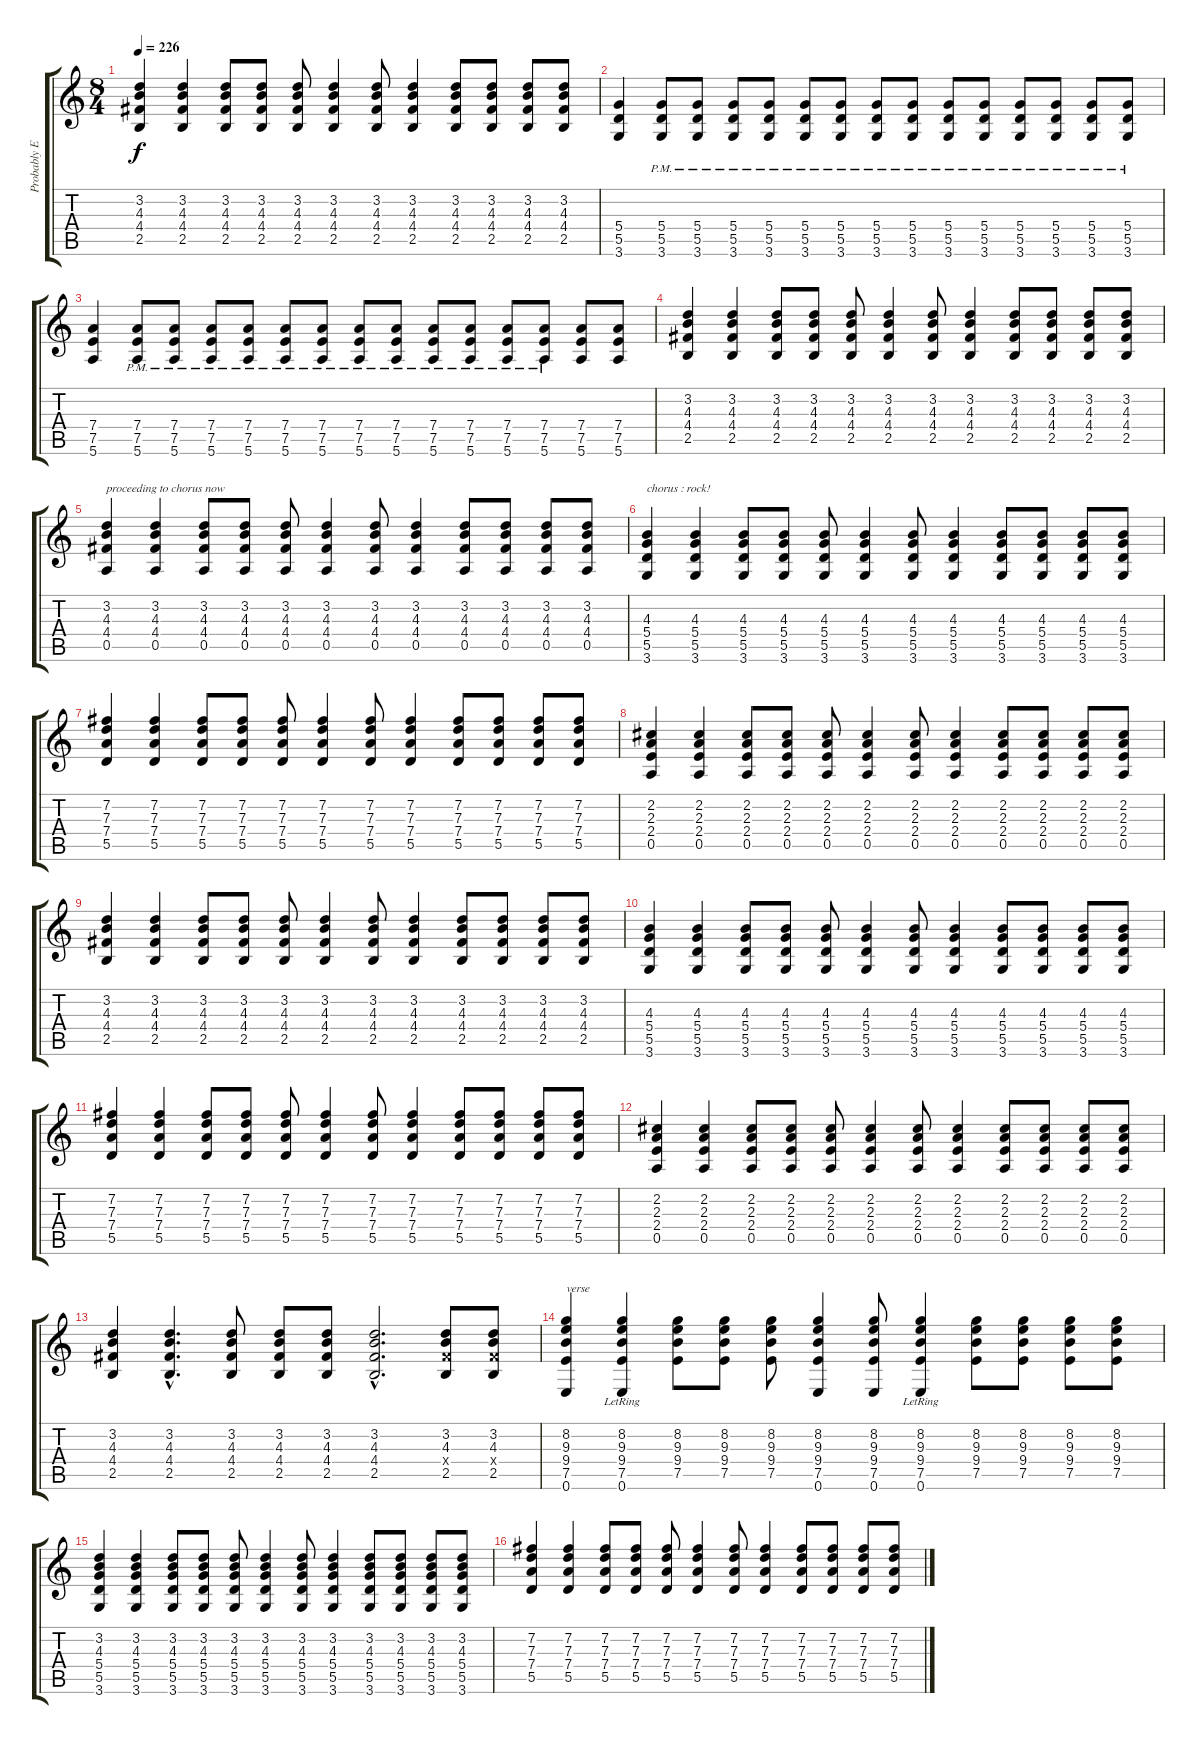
\track ("Probably El Hefe" "Probably E") {instrument electricguitarclean}
\staff {score tabs}
\tuning (E4 B3 G3 D3 A2 E2) {hide}
\ts (8 4)
\tempo 226
\clef g2
\ks c
(3.2 4.3 4.4 2.5).4{dy f} (3.2 4.3 4.4 2.5).4 (3.2 4.3 4.4 2.5).8 (3.2 4.3 4.4 2.5).8 (3.2 4.3 4.4 2.5).8 (3.2 4.3 4.4 2.5).4 (3.2 4.3 4.4 2.5).8 (3.2 4.3 4.4 2.5).4 (3.2 4.3 4.4 2.5).8 (3.2 4.3 4.4 2.5).8 (3.2 4.3 4.4 2.5).8 (3.2 4.3 4.4 2.5).8 |
(5.4 5.5 3.6).4 (5.4 5.5{pm} 3.6{pm}).8 (5.4 5.5{pm} 3.6{pm}).8 (5.4 5.5{pm} 3.6{pm}).8 (5.4 5.5{pm} 3.6{pm}).8 (5.4 5.5{pm} 3.6{pm}).8 (5.4 5.5{pm} 3.6{pm}).8 (5.4 5.5{pm} 3.6{pm}).8 (5.4 5.5{pm} 3.6{pm}).8 (5.4 5.5{pm} 3.6{pm}).8 (5.4 5.5{pm} 3.6{pm}).8 (5.4 5.5{pm} 3.6{pm}).8 (5.4 5.5{pm} 3.6{pm}).8 (5.4 5.5{pm} 3.6{pm}).8 (5.4 5.5{pm} 3.6{pm}).8 |
(7.4 7.5 5.6).4 (7.4 7.5{pm} 5.6{pm}).8 (7.4 7.5{pm} 5.6{pm}).8 (7.4 7.5{pm} 5.6{pm}).8 (7.4 7.5{pm} 5.6{pm}).8 (7.4 7.5{pm} 5.6{pm}).8 (7.4 7.5{pm} 5.6{pm}).8 (7.4 7.5{pm} 5.6{pm}).8 (7.4 7.5{pm} 5.6{pm}).8 (7.4 7.5{pm} 5.6{pm}).8 (7.4 7.5{pm} 5.6{pm}).8 (7.4 7.5{pm} 5.6{pm}).8 (7.4 7.5{pm} 5.6{pm}).8 (7.4 7.5 5.6).8 (7.4 7.5 5.6).8 |
(3.2 4.3 4.4 2.5).4 (3.2 4.3 4.4 2.5).4 (3.2 4.3 4.4 2.5).8 (3.2 4.3 4.4 2.5).8 (3.2 4.3 4.4 2.5).8 (3.2 4.3 4.4 2.5).4 (3.2 4.3 4.4 2.5).8 (3.2 4.3 4.4 2.5).4 (3.2 4.3 4.4 2.5).8 (3.2 4.3 4.4 2.5).8 (3.2 4.3 4.4 2.5).8 (3.2 4.3 4.4 2.5).8 |
(3.2 4.3 4.4 0.5).4{txt "proceeding to chorus now"} (3.2 4.3 4.4 0.5).4 (3.2 4.3 4.4 0.5).8 (3.2 4.3 4.4 0.5).8 (3.2 4.3 4.4 0.5).8 (3.2 4.3 4.4 0.5).4 (3.2 4.3 4.4 0.5).8 (3.2 4.3 4.4 0.5).4 (3.2 4.3 4.4 0.5).8 (3.2 4.3 4.4 0.5).8 (3.2 4.3 4.4 0.5).8 (3.2 4.3 4.4 0.5).8 |
(4.3 5.4 5.5 3.6).4{txt "chorus : rock!"} (4.3 5.4 5.5 3.6).4 (4.3 5.4 5.5 3.6).8 (4.3 5.4 5.5 3.6).8 (4.3 5.4 5.5 3.6).8 (4.3 5.4 5.5 3.6).4 (4.3 5.4 5.5 3.6).8 (4.3 5.4 5.5 3.6).4 (4.3 5.4 5.5 3.6).8 (4.3 5.4 5.5 3.6).8 (4.3 5.4 5.5 3.6).8 (4.3 5.4 5.5 3.6).8 |
(7.2 7.3 7.4 5.5).4 (7.2 7.3 7.4 5.5).4 (7.2 7.3 7.4 5.5).8 (7.2 7.3 7.4 5.5).8 (7.2 7.3 7.4 5.5).8 (7.2 7.3 7.4 5.5).4 (7.2 7.3 7.4 5.5).8 (7.2 7.3 7.4 5.5).4 (7.2 7.3 7.4 5.5).8 (7.2 7.3 7.4 5.5).8 (7.2 7.3 7.4 5.5).8 (7.2 7.3 7.4 5.5).8 |
(2.2 2.3 2.4 0.5).4 (2.2 2.3 2.4 0.5).4 (2.2 2.3 2.4 0.5).8 (2.2 2.3 2.4 0.5).8 (2.2 2.3 2.4 0.5).8 (2.2 2.3 2.4 0.5).4 (2.2 2.3 2.4 0.5).8 (2.2 2.3 2.4 0.5).4 (2.2 2.3 2.4 0.5).8 (2.2 2.3 2.4 0.5).8 (2.2 2.3 2.4 0.5).8 (2.2 2.3 2.4 0.5).8 |
(3.2 4.3 4.4 2.5).4 (3.2 4.3 4.4 2.5).4 (3.2 4.3 4.4 2.5).8 (3.2 4.3 4.4 2.5).8 (3.2 4.3 4.4 2.5).8 (3.2 4.3 4.4 2.5).4 (3.2 4.3 4.4 2.5).8 (3.2 4.3 4.4 2.5).4 (3.2 4.3 4.4 2.5).8 (3.2 4.3 4.4 2.5).8 (3.2 4.3 4.4 2.5).8 (3.2 4.3 4.4 2.5).8 |
(4.3 5.4 5.5 3.6).4 (4.3 5.4 5.5 3.6).4 (4.3 5.4 5.5 3.6).8 (4.3 5.4 5.5 3.6).8 (4.3 5.4 5.5 3.6).8 (4.3 5.4 5.5 3.6).4 (4.3 5.4 5.5 3.6).8 (4.3 5.4 5.5 3.6).4 (4.3 5.4 5.5 3.6).8 (4.3 5.4 5.5 3.6).8 (4.3 5.4 5.5 3.6).8 (4.3 5.4 5.5 3.6).8 |
(7.2 7.3 7.4 5.5).4 (7.2 7.3 7.4 5.5).4 (7.2 7.3 7.4 5.5).8 (7.2 7.3 7.4 5.5).8 (7.2 7.3 7.4 5.5).8 (7.2 7.3 7.4 5.5).4 (7.2 7.3 7.4 5.5).8 (7.2 7.3 7.4 5.5).4 (7.2 7.3 7.4 5.5).8 (7.2 7.3 7.4 5.5).8 (7.2 7.3 7.4 5.5).8 (7.2 7.3 7.4 5.5).8 |
(2.2 2.3 2.4 0.5).4 (2.2 2.3 2.4 0.5).4 (2.2 2.3 2.4 0.5).8 (2.2 2.3 2.4 0.5).8 (2.2 2.3 2.4 0.5).8 (2.2 2.3 2.4 0.5).4 (2.2 2.3 2.4 0.5).8 (2.2 2.3 2.4 0.5).4 (2.2 2.3 2.4 0.5).8 (2.2 2.3 2.4 0.5).8 (2.2 2.3 2.4 0.5).8 (2.2 2.3 2.4 0.5).8 |
(3.2 4.3 4.4 2.5).4 (3.2{hac} 4.3{hac} 4.4{hac} 2.5{hac}).4{d} (3.2 4.3 4.4 2.5).8 (3.2 4.3 4.4 2.5).8 (3.2 4.3 4.4 2.5).8 (3.2{hac} 4.3{hac} 4.4{hac} 2.5{hac}).2{d} (3.2 4.3 4.4{x} 2.5).8 (3.2 4.3 4.4{x} 2.5).8 |
(8.2 9.3 9.4 7.5 0.6).4{txt "verse"} (8.2 9.3 9.4 7.5 0.6{lr}).4 (8.2 9.3 9.4 7.5).8 (8.2 9.3 9.4 7.5).8 (8.2 9.3 9.4 7.5).8 (8.2 9.3 9.4 7.5 0.6).4 (8.2 9.3 9.4 7.5 0.6).8 (8.2 9.3 9.4 7.5 0.6{lr}).4 (8.2 9.3 9.4 7.5).8 (8.2 9.3 9.4 7.5).8 (8.2 9.3 9.4 7.5).8 (8.2 9.3 9.4 7.5).8 |
(3.2 4.3 5.4 5.5 3.6).4 (3.2 4.3 5.4 5.5 3.6).4 (3.2 4.3 5.4 5.5 3.6).8 (3.2 4.3 5.4 5.5 3.6).8 (3.2 4.3 5.4 5.5 3.6).8 (3.2 4.3 5.4 5.5 3.6).4 (3.2 4.3 5.4 5.5 3.6).8 (3.2 4.3 5.4 5.5 3.6).4 (3.2 4.3 5.4 5.5 3.6).8 (3.2 4.3 5.4 5.5 3.6).8 (3.2 4.3 5.4 5.5 3.6).8 (3.2 4.3 5.4 5.5 3.6).8 |
(7.2 7.3 7.4 5.5).4 (7.2 7.3 7.4 5.5).4 (7.2 7.3 7.4 5.5).8 (7.2 7.3 7.4 5.5).8 (7.2 7.3 7.4 5.5).8 (7.2 7.3 7.4 5.5).4 (7.2 7.3 7.4 5.5).8 (7.2 7.3 7.4 5.5).4 (7.2 7.3 7.4 5.5).8 (7.2 7.3 7.4 5.5).8 (7.2 7.3 7.4 5.5).8 (7.2 7.3 7.4 5.5).8
